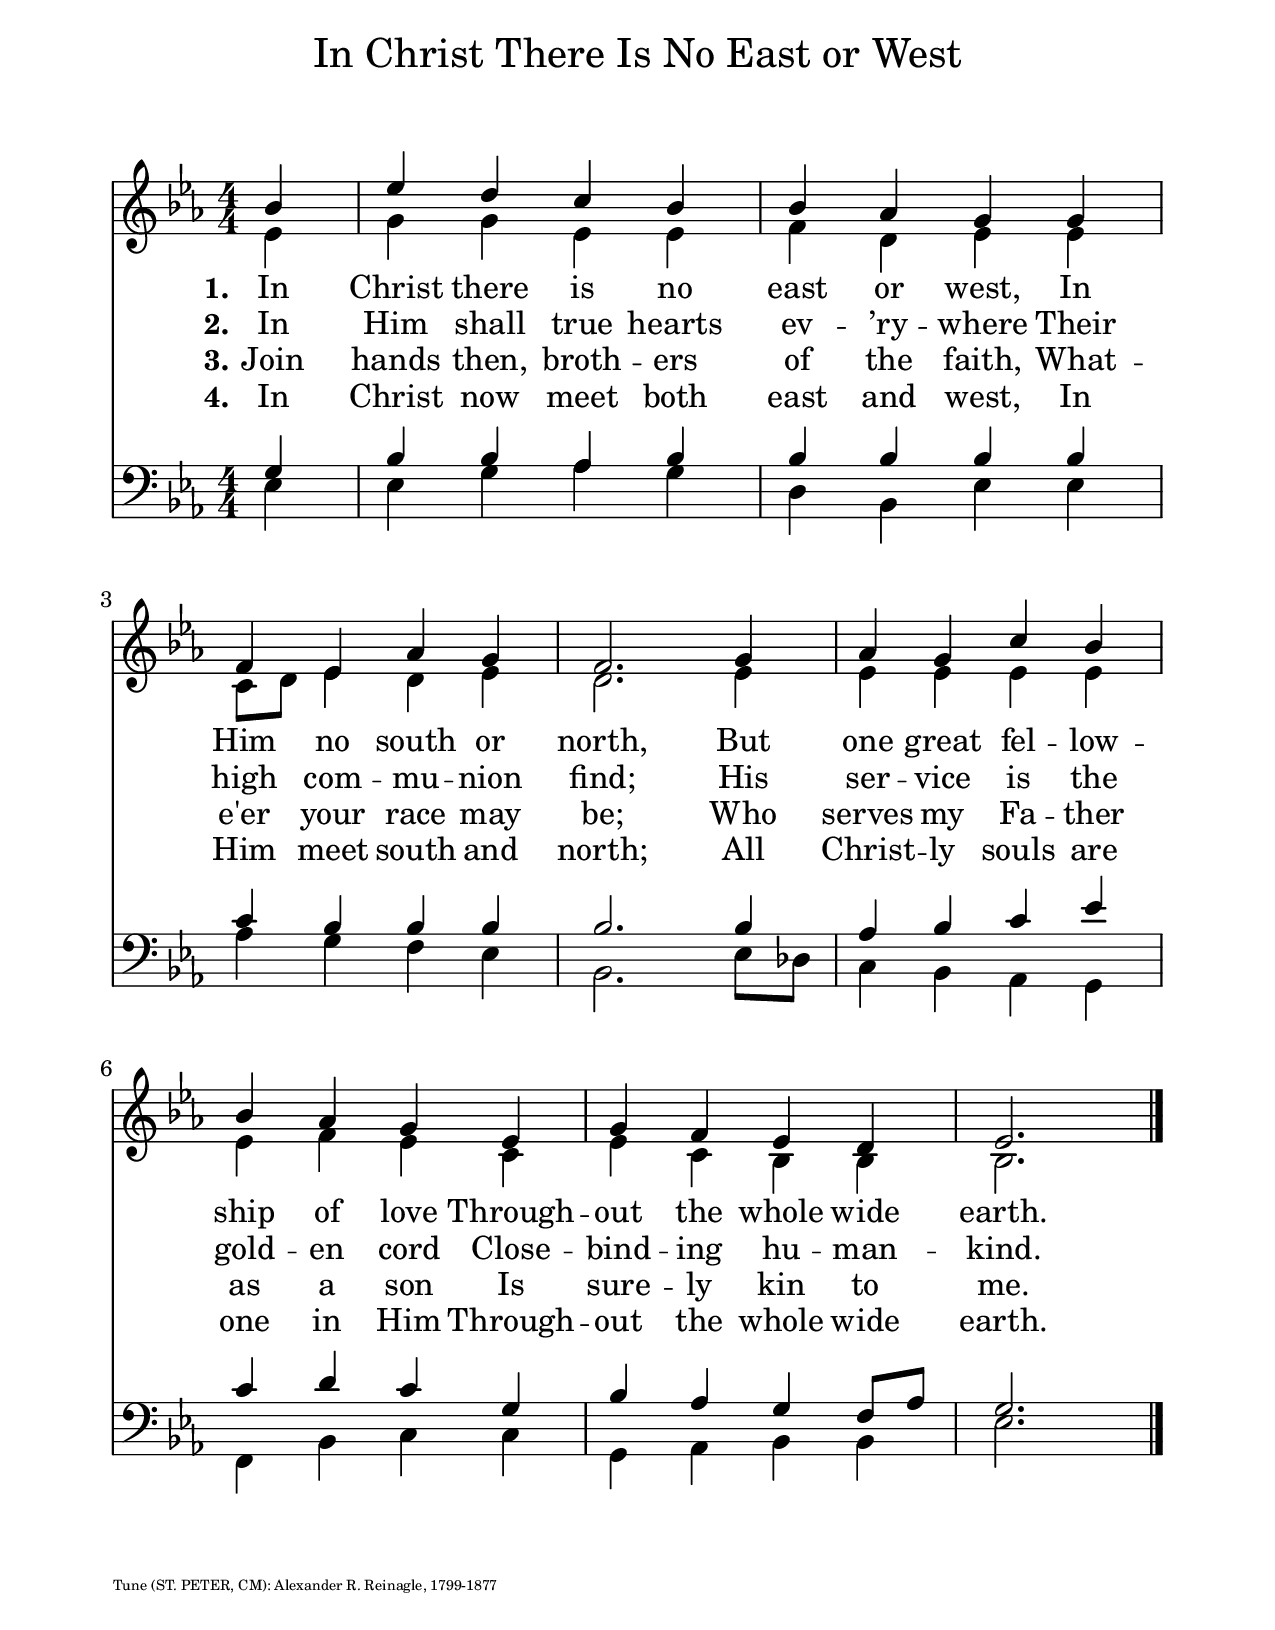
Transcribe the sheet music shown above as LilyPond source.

%
% Generated by flexscore.php on 2018-06-02 08:56:00
%
% Score configuration:
% <?xml version="1.0"?>
% <Accompaniment>
%   <staff1>t-dcc</staff1>
%   <staff2>c-ccc</staff2>
%   <staff3>ta-scc-acc</staff3>
%   <!-- combine when lilypond partcombine/lyric bug fixed -->
%   <staff4>ba-tcc-bcc</staff4>
%   <staff5>p</staff5>
%   <requires>Alto,Tenor,Bass|Keyboard</requires>
%   <showVocalMarkup>true</showVocalMarkup>
%   <useKeyboard>true</useKeyboard>
%   <useHarmonyChords>true</useHarmonyChords>
%   <stanzas>all</stanzas>
%   <showPartNames>false</showPartNames>
%   <lilypond>true</lilypond>
%   <staffSize>25</staffSize>
%   <lyricSize>1</lyricSize>
%   <paperSize>letter</paperSize>
%   <orientation>portrait</orientation>
%   <showMeasureNumbers>true</showMeasureNumbers>
%   <showHymnNumber>true</showHymnNumber>
%   <showSubtitle>true</showSubtitle>
%   <separateDescant>false</separateDescant>
%   <separateStanzas>false</separateStanzas>
%   <iPad>true</iPad>
%   <includeNotes>true</includeNotes>
%   <autoResizeTitle>true</autoResizeTitle>
%   <maxInlineStanzas>5</maxInlineStanzas>
%   <overflowLyricSize>0</overflowLyricSize>
%   <staff1Name>descant</staff1Name>
%   <staff2Name>chords</staff2Name>
%   <staff3Name>treble</staff3Name>
%   <staff4Name>bass</staff4Name>
%   <staff5Name>percussion</staff5Name>
%   <staff6Name>keyboard</staff6Name>
%   <hymnalID>AAHH2001</hymnalID>
%   <number>398</number>
%   <textHymnalID>AAHH2001</textHymnalID>
%   <textNumber>398</textNumber>
%   <tuneHymnalID>AAHH2001</tuneHymnalID>
%   <tuneNumber>398</tuneNumber>
%   <instrument>Accompaniment</instrument>
%   <hymnType>normal_flexscore</hymnType>
%   <hymnID/>
%   <hash>0bf74f</hash>
%   <hasSoprano>true</hasSoprano>
%   <hasAlto>true</hasAlto>
%   <hasTenor>true</hasTenor>
%   <hasBass>true</hasBass>
%   <useStanzas>StanzaOne StanzaTwo StanzaThree StanzaFour</useStanzas>
%   <inlineStanzas>4</inlineStanzas>
%   <keySignature>efmaj</keySignature>
%   <stanzaSpecificResponseLyrics>false</stanzaSpecificResponseLyrics>
% </Accompaniment>
% 
\include "definitions.ly"


%%%%%   text   %%%%%

\header{
   title = \markup { \fontsize #-1.53 "In Christ There Is No East or West" }
}

StanzaOne = \lyricmode {
  \set stanza = "1."  
  In Christ there is no east or west,
  In Him no south or north,
  But one great fel -- low -- ship of love
  Through -- out the whole wide earth.
}

StanzaTwo = \lyricmode {
  \set stanza = "2."
  In Him shall true hearts ev -- ’ry -- where
  Their high com -- mu -- nion find;
  His ser -- vice is the gold -- en cord
  Close -- bind -- ing hu -- man -- kind.
}

StanzaThree = \lyricmode {
  \set stanza = "3."
  Join hands then, broth -- ers of the faith,
  What -- e'er your race may be;
  Who serves my Fa -- ther as a son
  Is sure -- ly kin to me.
}

StanzaFour = \lyricmode {
  \set stanza = "4." 
  In Christ now meet both east and west,
  In Him meet south and north;
  All Christ -- ly souls are one in Him
  Through -- out the whole wide earth.
}

%%%%%   tune   %%%%%

\language "english"

hasChords     = ##f
hasDescant    = ##f

\header{
   fsTuneCredit = \markup { Tune (ST. PETER, CM): Alexander R. Reinagle, 1799-1877 }
}

keyTime = {
    \time 4/4
    \numericTimeSignature
    \key ef \major
    \partial 4
}

Soprano = \relative c'' {
  \voiceOne
  \keyTime
  \hideSlur
    bf4
  | ef d c bf
  | bf af g g 
  | f ef af g
  | f2. \bar "" g4
  | af g c bf 
  | bf af g ef
  | g f ef d
  | ef2. \bar "|."
}

Alto = \relative c' {
  \voiceTwo
  \keyTime
  \hideSlur
    ef4
  | g g ef ef
  | f d ef ef 
  | c8 d ef4 d ef
  | d2. ef4
  | ef ef ef ef 
  | ef f ef c
  | ef c bf bf
  | bf2. \bar "|."
}

Tenor = \relative c' {
  \voiceOne
  \keyTime
  \hideSlur
    g4
  | bf bf af bf
  | bf bf bf bf 
  | c bf bf bf
  | bf2. bf4
  | af bf c ef 
  | c d c g
  | bf af g f8 af
  | g2. \bar "|."
}

Bass = \relative c {
  \voiceTwo
  \keyTime
  \hideSlur
    ef4
  | ef g af g
  | d bf ef ef 
  | af g f ef 
  | bf2. ef8 df
  | c4 bf af g 
  | f bf c c
  | g af bf bf
  | ef2. \bar "|."
}



%%%%%   Accompaniment template   %%%%%

#(set-global-staff-size 25)
#(set-default-paper-size "letter" 'portrait)
\header {
}

\layout {
	\context { \Lyrics
		\override LyricText #'font-size = #1
	}
}

\score
{
  <<
		\new Staff = "treble" \with {
	}
    <<
		\clef "treble"
		\new Voice = "SopranoVoice" \Soprano
		\new Voice = "AltoVoice" \Alto
		\lyricsto SopranoVoice \new Lyrics \StanzaOne
		\lyricsto SopranoVoice \new Lyrics \StanzaTwo
		\lyricsto SopranoVoice \new Lyrics \StanzaThree
		\lyricsto SopranoVoice \new Lyrics \StanzaFour
	>>

		\new Staff = "bass" \with {
	}
    <<
		\clef "bass"
		\new Voice = "TenorVoice" \Tenor
		\new Voice = "BassVoice" \Bass
	>>

  >>
  
}
